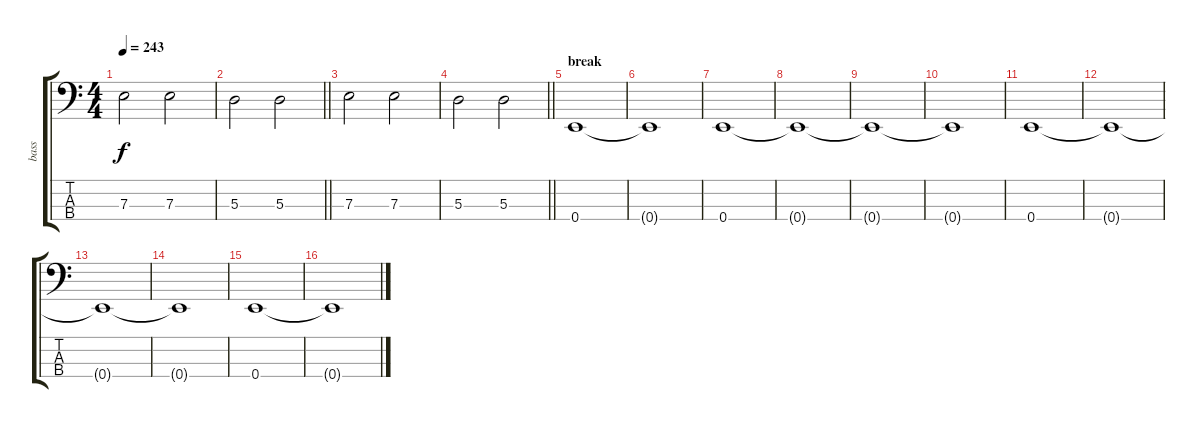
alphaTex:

\track ("bass" "bass") {instrument electricbassfinger}
\staff {score tabs}
\tuning (G2 D2 A1 E1) {hide}
\ts (4 4)
\tempo 243
\clef f4
\ks c
7.3.2{dy f} 7.3.2 |
\barLineRight lightlight
5.3.2 5.3.2 |
7.3.2 7.3.2 |
\barLineRight lightlight
5.3.2 5.3.2 |
\section ("" "break")
0.4.1 |
0.4{t}.1 |
0.4.1 |
0.4{t}.1 |
0.4{t}.1 |
0.4{t}.1 |
0.4.1 |
0.4{t}.1 |
0.4{t}.1 |
0.4{t}.1 |
0.4.1 |
0.4{t}.1
